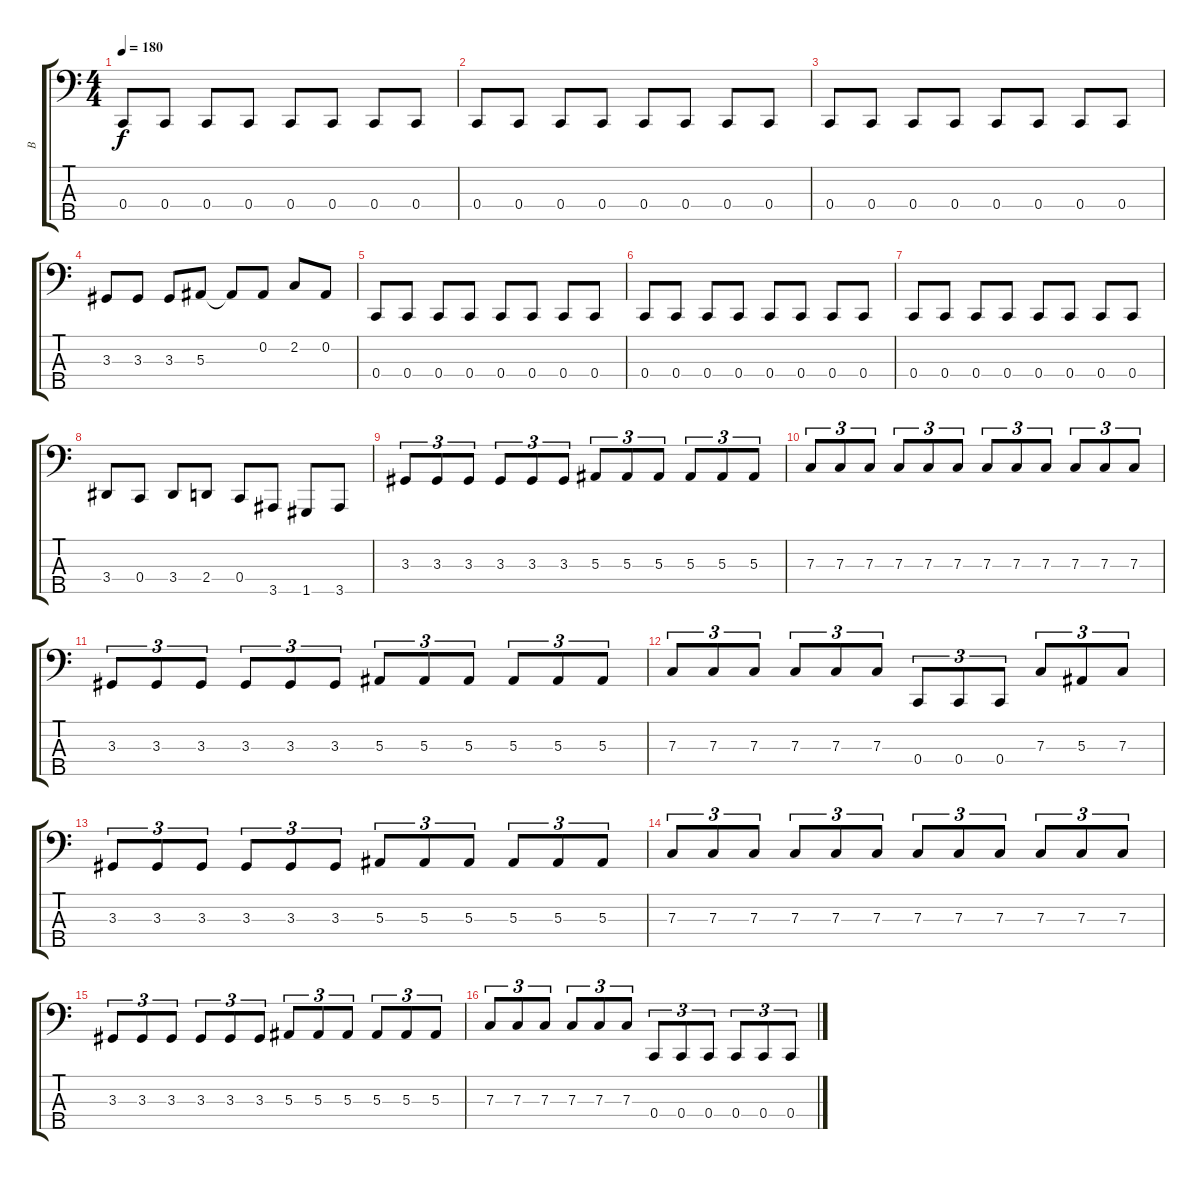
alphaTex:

\track ("B" "B") {instrument electricbasspick}
\staff {score tabs}
\tuning (Eb2 Bb1 F1 C1 G0) {hide}
\ts (4 4)
\tempo 180
\clef f4
\ks c
0.4.8{dy f} 0.4.8 0.4.8 0.4.8 0.4.8 0.4.8 0.4.8 0.4.8 |
0.4.8 0.4.8 0.4.8 0.4.8 0.4.8 0.4.8 0.4.8 0.4.8 |
0.4.8 0.4.8 0.4.8 0.4.8 0.4.8 0.4.8 0.4.8 0.4.8 |
3.3.8 3.3.8 3.3.8 5.3.8 5.3{t}.8 0.2.8 2.2.8 0.2.8 |
0.4.8 0.4.8 0.4.8 0.4.8 0.4.8 0.4.8 0.4.8 0.4.8 |
0.4.8 0.4.8 0.4.8 0.4.8 0.4.8 0.4.8 0.4.8 0.4.8 |
0.4.8 0.4.8 0.4.8 0.4.8 0.4.8 0.4.8 0.4.8 0.4.8 |
3.4.8 0.4.8 3.4.8 2.4.8 0.4.8 3.5.8 1.5.8 3.5.8 |
3.3.8{tu (3 2)} 3.3.8{tu (3 2)} 3.3.8{tu (3 2)} 3.3.8{tu (3 2)} 3.3.8{tu (3 2)} 3.3.8{tu (3 2)} 5.3.8{tu (3 2)} 5.3.8{tu (3 2)} 5.3.8{tu (3 2)} 5.3.8{tu (3 2)} 5.3.8{tu (3 2)} 5.3.8{tu (3 2)} |
7.3.8{tu (3 2)} 7.3.8{tu (3 2)} 7.3.8{tu (3 2)} 7.3.8{tu (3 2)} 7.3.8{tu (3 2)} 7.3.8{tu (3 2)} 7.3.8{tu (3 2)} 7.3.8{tu (3 2)} 7.3.8{tu (3 2)} 7.3.8{tu (3 2)} 7.3.8{tu (3 2)} 7.3.8{tu (3 2)} |
3.3.8{tu (3 2)} 3.3.8{tu (3 2)} 3.3.8{tu (3 2)} 3.3.8{tu (3 2)} 3.3.8{tu (3 2)} 3.3.8{tu (3 2)} 5.3.8{tu (3 2)} 5.3.8{tu (3 2)} 5.3.8{tu (3 2)} 5.3.8{tu (3 2)} 5.3.8{tu (3 2)} 5.3.8{tu (3 2)} |
7.3.8{tu (3 2)} 7.3.8{tu (3 2)} 7.3.8{tu (3 2)} 7.3.8{tu (3 2)} 7.3.8{tu (3 2)} 7.3.8{tu (3 2)} 0.4.8{tu (3 2)} 0.4.8{tu (3 2)} 0.4.8{tu (3 2)} 7.3.8{tu (3 2)} 5.3.8{tu (3 2)} 7.3.8{tu (3 2)} |
3.3.8{tu (3 2)} 3.3.8{tu (3 2)} 3.3.8{tu (3 2)} 3.3.8{tu (3 2)} 3.3.8{tu (3 2)} 3.3.8{tu (3 2)} 5.3.8{tu (3 2)} 5.3.8{tu (3 2)} 5.3.8{tu (3 2)} 5.3.8{tu (3 2)} 5.3.8{tu (3 2)} 5.3.8{tu (3 2)} |
7.3.8{tu (3 2)} 7.3.8{tu (3 2)} 7.3.8{tu (3 2)} 7.3.8{tu (3 2)} 7.3.8{tu (3 2)} 7.3.8{tu (3 2)} 7.3.8{tu (3 2)} 7.3.8{tu (3 2)} 7.3.8{tu (3 2)} 7.3.8{tu (3 2)} 7.3.8{tu (3 2)} 7.3.8{tu (3 2)} |
3.3.8{tu (3 2)} 3.3.8{tu (3 2)} 3.3.8{tu (3 2)} 3.3.8{tu (3 2)} 3.3.8{tu (3 2)} 3.3.8{tu (3 2)} 5.3.8{tu (3 2)} 5.3.8{tu (3 2)} 5.3.8{tu (3 2)} 5.3.8{tu (3 2)} 5.3.8{tu (3 2)} 5.3.8{tu (3 2)} |
7.3.8{tu (3 2)} 7.3.8{tu (3 2)} 7.3.8{tu (3 2)} 7.3.8{tu (3 2)} 7.3.8{tu (3 2)} 7.3.8{tu (3 2)} 0.4.8{tu (3 2)} 0.4.8{tu (3 2)} 0.4.8{tu (3 2)} 0.4.8{tu (3 2)} 0.4.8{tu (3 2)} 0.4.8{tu (3 2)}
